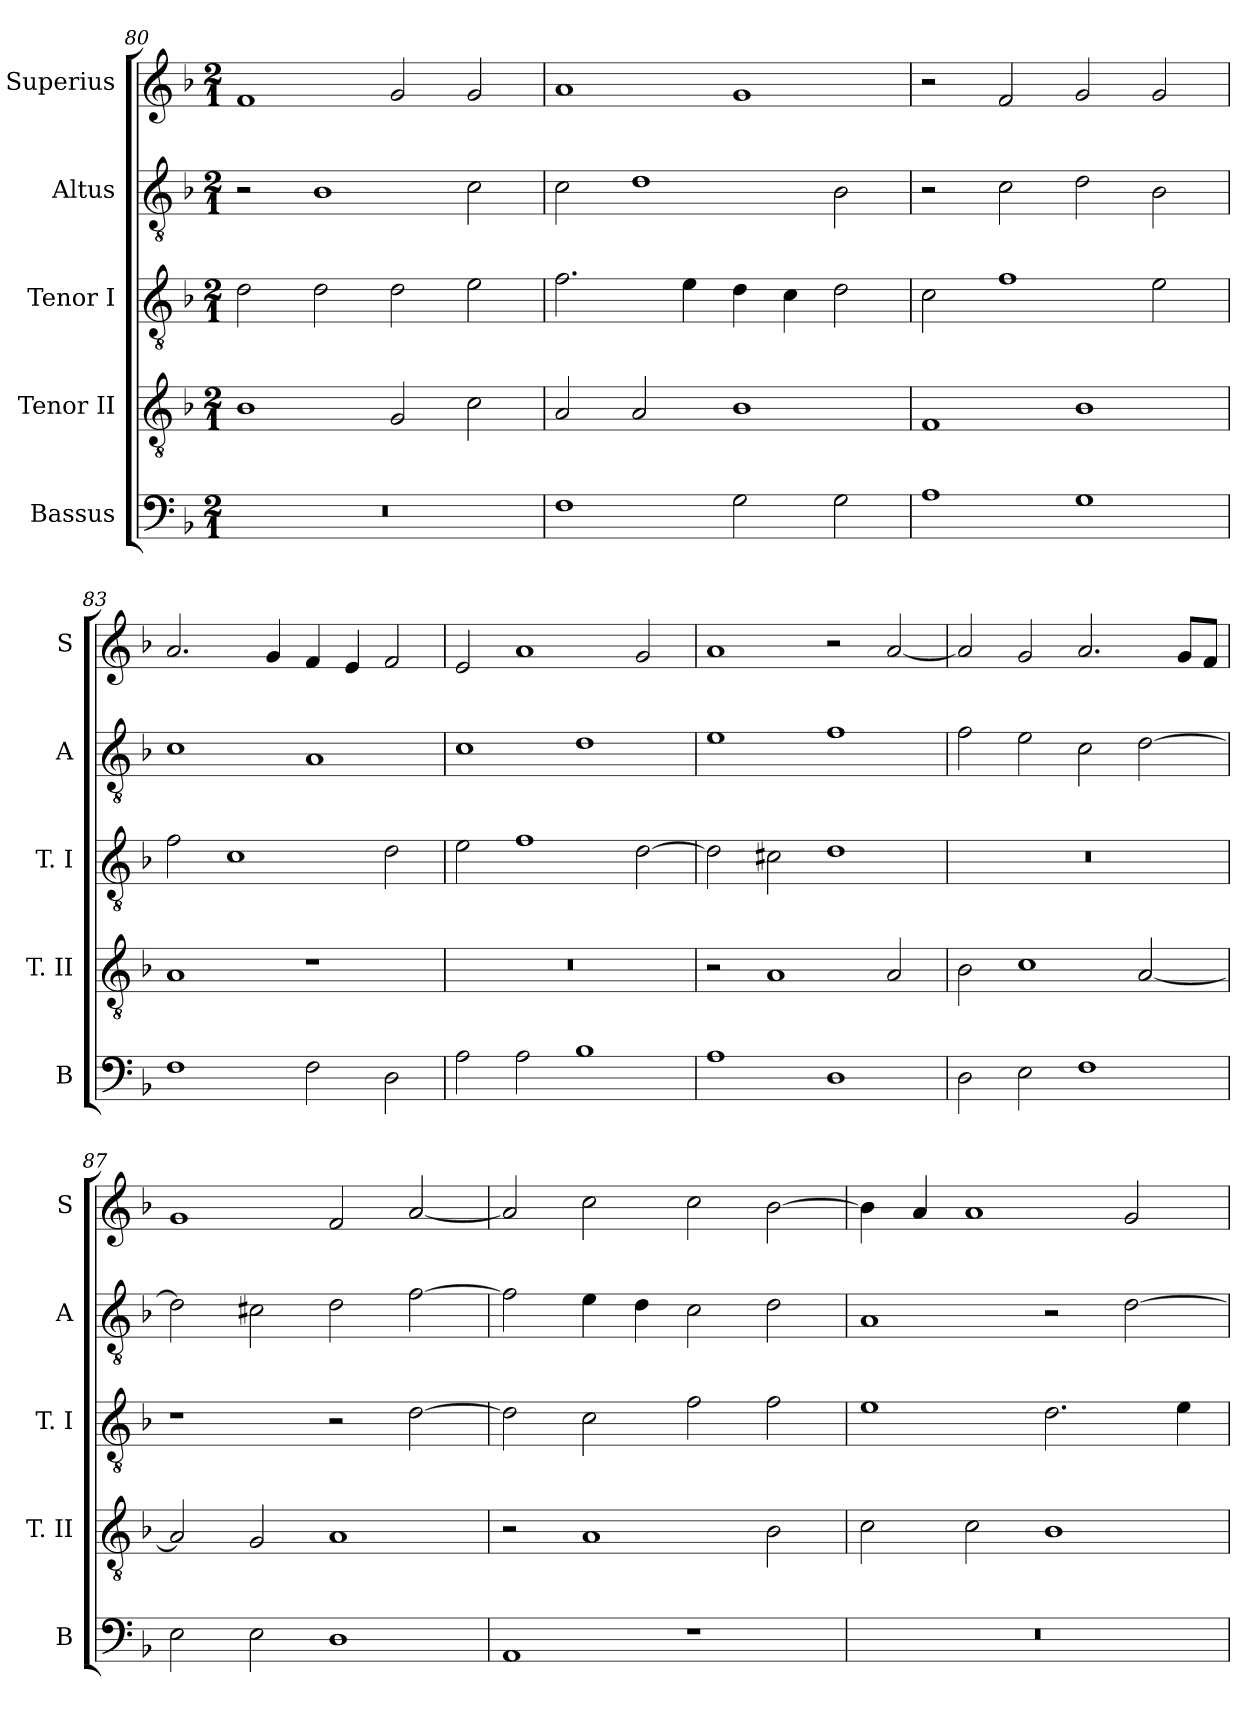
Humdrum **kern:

**kern	**kern	**kern	**kern	**kern
*part5	*part4	*part3	*part2	*part1
*staff5	*staff4	*staff3	*staff2	*staff1
*I"Bassus	*I"Tenor II	*I"Tenor I	*I"Altus	*I"Superius
*I'B	*I'T. II	*I'T. I	*I'A	*I'S
*clefF4	*clefGv2	*clefGv2	*clefGv2	*clefG2
*k[b-]	*k[b-]	*k[b-]	*k[b-]	*k[b-]
*F:	*F:	*F:	*F:	*F:
*M2/1	*M2/1	*M2/1	*M2/1	*M2/1
=80	=80	=80	=80	=80
0r	1B-	2d	2r	1f
.	.	2d	1B-	.
.	2G	2d	.	2g
.	2c	2e	2c	2g
=81	=81	=81	=81	=81
1F	2A	2.f	2c	1a
.	2A	.	1d	.
.	.	4e	.	.
2G	1B-	4d	.	1g
.	.	4c	.	.
2G	.	2d	2B-	.
=82	=82	=82	=82	=82
1A	1F	2c	2r	2r
.	.	1f	2c	2f
1G	1B-	.	2d	2g
.	.	2e	2B-	2g
=83	=83	=83	=83	=83
1F	1A	2f	1c	2.a
.	.	1c	.	.
.	.	.	.	4g
2F	1r	.	1A	4f
.	.	.	.	4e
2D	.	2d	.	2f
=84	=84	=84	=84	=84
2A	0r	2e	1c	2e
2A	.	1f	.	1a
1B-	.	.	1d	.
.	.	[2d	.	2g
=85	=85	=85	=85	=85
1A	2r	2d]	1e	1a
.	1A	2c#X	.	.
1D	.	1d	1f	2r
.	2A	.	.	[2a
=86	=86	=86	=86	=86
2D	2B-	0r	2f	2a]
2E	1c	.	2e	2g
1F	.	.	2c	2.a
.	[2A	.	[2d	.
.	.	.	.	8gL
.	.	.	.	8fJ
=87	=87	=87	=87	=87
2E	2A]	1r	2d]	1g
2E	2G	.	2c#X	.
1D	1A	2r	2d	2f
.	.	[2d	[2f	[2a
=88	=88	=88	=88	=88
1AA	2r	2d]	2f]	2a]
.	1A	2c	4e	2cc
.	.	.	4d	.
1r	.	2f	2c	2cc
.	2B-	2f	2d	[2b-
=89	=89	=89	=89	=89
0r	2c	1e	1A	4b-]
.	.	.	.	4a
.	2c	.	.	1a
.	1B-	2.d	2r	.
.	.	.	[2d	2g
.	.	4e	.	.
=	=	=	=	=
*-	*-	*-	*-	*-
